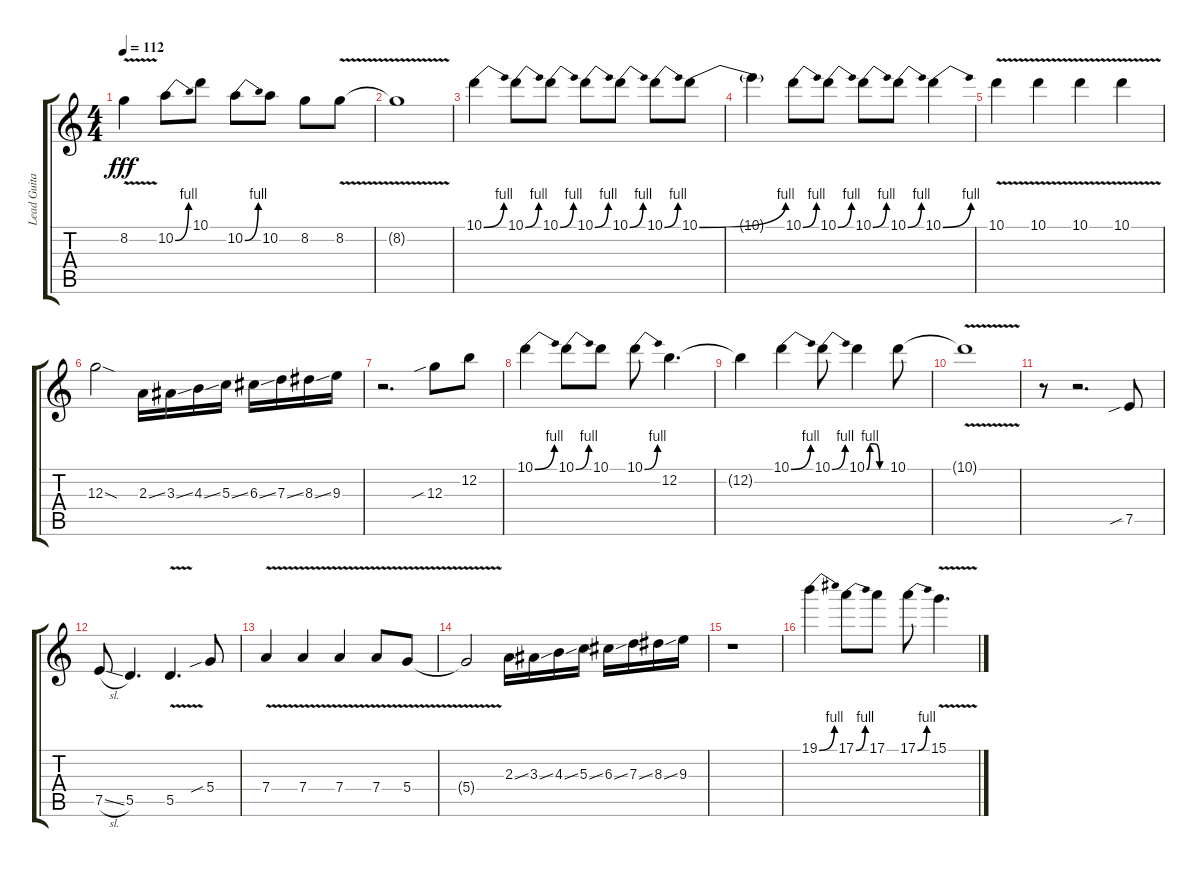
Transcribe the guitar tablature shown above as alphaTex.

\track ("Lead Guitar" "Lead Guita") {instrument overdrivenguitar}
\staff {score tabs}
\tuning (E4 B3 G3 D3 A2 E2) {hide}
\ts (4 4)
\tempo 112
\clef g2
\ks c
8.2{v t}.4{dy fff} 10.2{be (bend 0 0 60 4)}.8 10.1.8 10.2{be (bend 0 0 60 4)}.8 10.2.8 8.2.8 8.2{v}.8 |
8.2{v t}.1 |
10.1{be (bend 0 0 60 4)}.4 10.1{be (bend 0 0 60 4)}.8 10.1{be (bend 0 0 60 4)}.8 10.1{be (bend 0 0 60 4)}.8 10.1{be (bend 0 0 60 4)}.8 10.1{be (bend 0 0 60 4)}.8 10.1{be (bend 0 0 60 4)}.8 |
10.1{t}.4 10.1{be (bend 0 0 60 4)}.8 10.1{be (bend 0 0 60 4)}.8 10.1{be (bend 0 0 60 4)}.8 10.1{be (bend 0 0 60 4)}.8 10.1{be (bend 0 0 60 4)}.4 |
10.1{v}.4 10.1{v}.4 10.1{v}.4 10.1{v}.4 |
12.3{sod}.2 2.3{ss}.16 3.3{ss}.16 4.3{ss}.16 5.3{ss}.16 6.3{ss}.16 7.3{ss}.16 8.3{ss}.16 9.3.16 |
r.2{d} 12.3{sib}.8 12.2.8 |
10.1{be (bend 0 0 60 4)}.4 10.1{be (bend 0 0 60 4)}.8 10.1.8 10.1{be (bend 0 0 60 4)}.8 12.2.4{d} |
12.2{t}.4 10.1{be (bend 0 0 60 4)}.4 10.1{be (bend 0 0 60 4)}.8 10.1{be (custom 0 0 10 4 25 4 40 0 60 0)}.4 10.1.8 |
10.1{v t}.1 |
r.8 r.2{d} 7.5{sib}.8 |
7.5{sl}.8 5.5.4{d} 5.5{v}.4{d} 5.4{sib}.8 |
7.4{v}.4 7.4{v}.4 7.4{v}.4 7.4{v}.8 5.4{v}.8 |
5.4{v t}.2 2.3{ss}.16 3.3{ss}.16 4.3{ss}.16 5.3{ss}.16 6.3{ss}.16 7.3{ss}.16 8.3{ss}.16 9.3.16 |
r.1 |
19.1{be (bend 0 0 60 4)}.4 17.1{be (bend 0 0 60 4)}.8 17.1.8 17.1{be (bend 0 0 60 4)}.8 15.1{v}.4{d}
